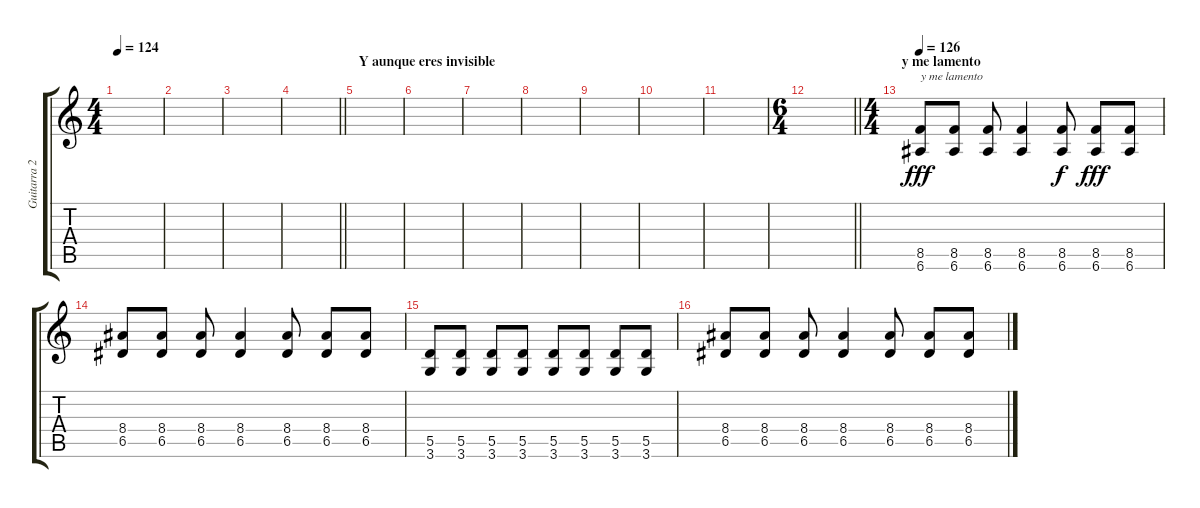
\track ("Guitarra 2" "Guitarra 2") {instrument distortionguitar}
\staff {score tabs}
\tuning (E4 B3 G3 D3 A2 E2) {hide}
\ts (4 4)
\tempo 124
\clef g2
\ks c
|
|
|
\barLineRight lightlight
|
\section ("" "Y aunque eres invisible")
|
|
|
|
|
|
|
\ts (6 4)
\barLineRight lightlight
|
\ts (4 4)
\section ("" "y me lamento")
\tempo 126
(8.5 6.6).8{txt "y me lamento" dy fff volume 16 balance 16 instrument distortionguitar} (8.5 6.6).8 (8.5 6.6).8 (8.5 6.6).4 (8.5 6.6).8{dy f} (8.5 6.6).8{dy fff} (8.5 6.6).8 |
(8.4 6.5).8 (8.4 6.5).8 (8.4 6.5).8 (8.4 6.5).4 (8.4 6.5).8 (8.4 6.5).8 (8.4 6.5).8 |
(5.5 3.6).8 (5.5 3.6).8 (5.5 3.6).8 (5.5 3.6).8 (5.5 3.6).8 (5.5 3.6).8 (5.5 3.6).8 (5.5 3.6).8 |
(8.4 6.5).8 (8.4 6.5).8 (8.4 6.5).8 (8.4 6.5).4 (8.4 6.5).8 (8.4 6.5).8 (8.4 6.5).8
